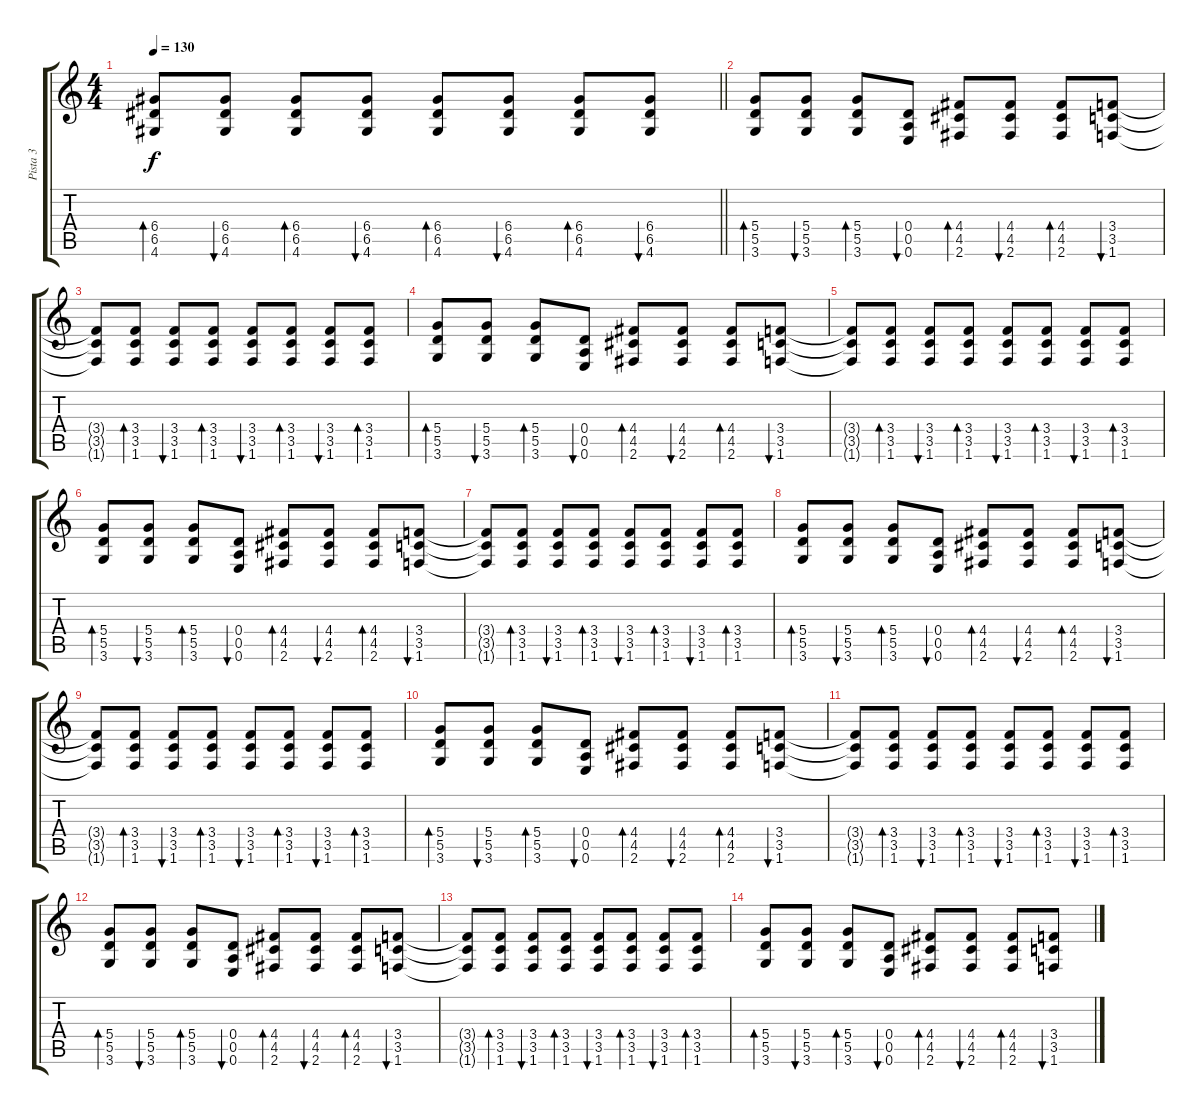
\track ("Pista 3" "Pista 3") {instrument overdrivenguitar}
\staff {score tabs}
\tuning (E4 B3 G3 D3 A2 E2) {hide}
\ts (4 4)
\tempo 130
\clef g2
\barLineRight lightlight
\ks c
(6.4 6.5 4.6).8{bd 60 dy f} (6.4 6.5 4.6).8{bu 60} (6.4 6.5 4.6).8{bd 60} (6.4 6.5 4.6).8{bu 60} (6.4 6.5 4.6).8{bd 60} (6.4 6.5 4.6).8{bu 60} (6.4 6.5 4.6).8{bd 60} (6.4 6.5 4.6).8{bu 60} |
\section ("" "")
(5.4 5.5 3.6).8{bd 60} (5.4 5.5 3.6).8{bu 60} (5.4 5.5 3.6).8{bd 60} (0.4 0.5 0.6).8{bu 60} (4.4 4.5 2.6).8{bd 60} (4.4 4.5 2.6).8{bu 60} (4.4 4.5 2.6).8{bd 60} (3.4 3.5 1.6).8{bu 60} |
(3.4{t} 3.5{t} 1.6{t}).8 (3.4 3.5 1.6).8{bd 60} (3.4 3.5 1.6).8{bu 60} (3.4 3.5 1.6).8{bd 60} (3.4 3.5 1.6).8{bu 60} (3.4 3.5 1.6).8{bd 60} (3.4 3.5 1.6).8{bu 60} (3.4 3.5 1.6).8{bd 60} |
(5.4 5.5 3.6).8{bd 60} (5.4 5.5 3.6).8{bu 60} (5.4 5.5 3.6).8{bd 60} (0.4 0.5 0.6).8{bu 60} (4.4 4.5 2.6).8{bd 60} (4.4 4.5 2.6).8{bu 60} (4.4 4.5 2.6).8{bd 60} (3.4 3.5 1.6).8{bu 60} |
(3.4{t} 3.5{t} 1.6{t}).8 (3.4 3.5 1.6).8{bd 60} (3.4 3.5 1.6).8{bu 60} (3.4 3.5 1.6).8{bd 60} (3.4 3.5 1.6).8{bu 60} (3.4 3.5 1.6).8{bd 60} (3.4 3.5 1.6).8{bu 60} (3.4 3.5 1.6).8{bd 60} |
(5.4 5.5 3.6).8{bd 60} (5.4 5.5 3.6).8{bu 60} (5.4 5.5 3.6).8{bd 60} (0.4 0.5 0.6).8{bu 60} (4.4 4.5 2.6).8{bd 60} (4.4 4.5 2.6).8{bu 60} (4.4 4.5 2.6).8{bd 60} (3.4 3.5 1.6).8{bu 60} |
(3.4{t} 3.5{t} 1.6{t}).8 (3.4 3.5 1.6).8{bd 60} (3.4 3.5 1.6).8{bu 60} (3.4 3.5 1.6).8{bd 60} (3.4 3.5 1.6).8{bu 60} (3.4 3.5 1.6).8{bd 60} (3.4 3.5 1.6).8{bu 60} (3.4 3.5 1.6).8{bd 60} |
(5.4 5.5 3.6).8{bd 60} (5.4 5.5 3.6).8{bu 60} (5.4 5.5 3.6).8{bd 60} (0.4 0.5 0.6).8{bu 60} (4.4 4.5 2.6).8{bd 60} (4.4 4.5 2.6).8{bu 60} (4.4 4.5 2.6).8{bd 60} (3.4 3.5 1.6).8{bu 60} |
(3.4{t} 3.5{t} 1.6{t}).8 (3.4 3.5 1.6).8{bd 60} (3.4 3.5 1.6).8{bu 60} (3.4 3.5 1.6).8{bd 60} (3.4 3.5 1.6).8{bu 60} (3.4 3.5 1.6).8{bd 60} (3.4 3.5 1.6).8{bu 60} (3.4 3.5 1.6).8{bd 60} |
(5.4 5.5 3.6).8{bd 60} (5.4 5.5 3.6).8{bu 60} (5.4 5.5 3.6).8{bd 60} (0.4 0.5 0.6).8{bu 60} (4.4 4.5 2.6).8{bd 60} (4.4 4.5 2.6).8{bu 60} (4.4 4.5 2.6).8{bd 60} (3.4 3.5 1.6).8{bu 60} |
(3.4{t} 3.5{t} 1.6{t}).8 (3.4 3.5 1.6).8{bd 60} (3.4 3.5 1.6).8{bu 60} (3.4 3.5 1.6).8{bd 60} (3.4 3.5 1.6).8{bu 60} (3.4 3.5 1.6).8{bd 60} (3.4 3.5 1.6).8{bu 60} (3.4 3.5 1.6).8{bd 60} |
(5.4 5.5 3.6).8{bd 60} (5.4 5.5 3.6).8{bu 60} (5.4 5.5 3.6).8{bd 60} (0.4 0.5 0.6).8{bu 60} (4.4 4.5 2.6).8{bd 60} (4.4 4.5 2.6).8{bu 60} (4.4 4.5 2.6).8{bd 60} (3.4 3.5 1.6).8{bu 60} |
(3.4{t} 3.5{t} 1.6{t}).8 (3.4 3.5 1.6).8{bd 60} (3.4 3.5 1.6).8{bu 60} (3.4 3.5 1.6).8{bd 60} (3.4 3.5 1.6).8{bu 60} (3.4 3.5 1.6).8{bd 60} (3.4 3.5 1.6).8{bu 60} (3.4 3.5 1.6).8{bd 60} |
(5.4 5.5 3.6).8{bd 60} (5.4 5.5 3.6).8{bu 60} (5.4 5.5 3.6).8{bd 60} (0.4 0.5 0.6).8{bu 60} (4.4 4.5 2.6).8{bd 60} (4.4 4.5 2.6).8{bu 60} (4.4 4.5 2.6).8{bd 60} (3.4 3.5 1.6).8{bu 60}
